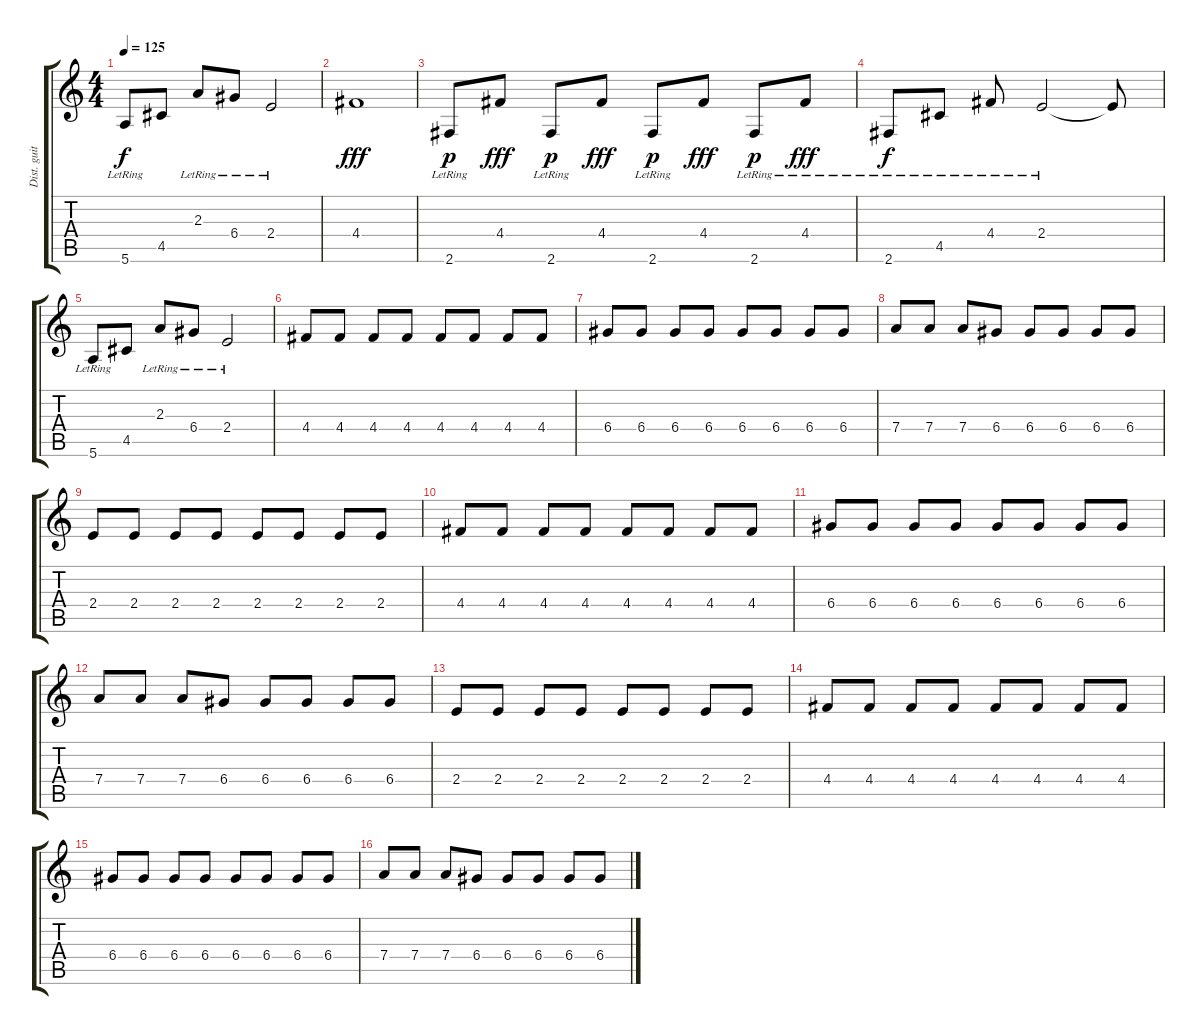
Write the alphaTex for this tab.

\track ("Dist. guitar 2" "Dist. guit") {instrument overdrivenguitar}
\staff {score tabs}
\tuning (E4 B3 G3 D3 A2 E2) {hide}
\ts (4 4)
\tempo 125
\clef g2
\ks c
5.6{lr}.8{dy f} 4.5.8 2.3{lr}.8 6.4{lr}.8 2.4{lr}.2 |
4.4.1{dy fff} |
2.6{lr}.8{dy p} 4.4.8{dy fff} 2.6{lr}.8{dy p} 4.4.8{dy fff} 2.6{lr}.8{dy p} 4.4.8{dy fff} 2.6{lr}.8{dy p} 4.4{lr}.8{dy fff} |
2.6{lr}.8{dy f} 4.5{lr}.8 4.4{lr}.8 2.4{lr}.2 2.4{t}.8 |
5.6{lr}.8 4.5.8 2.3{lr}.8 6.4{lr}.8 2.4{lr}.2 |
4.4.8 4.4.8 4.4.8 4.4.8 4.4.8 4.4.8 4.4.8 4.4.8 |
6.4.8 6.4.8 6.4.8 6.4.8 6.4.8 6.4.8 6.4.8 6.4.8 |
7.4.8 7.4.8 7.4.8 6.4.8 6.4.8 6.4.8 6.4.8 6.4.8 |
2.4.8 2.4.8 2.4.8 2.4.8 2.4.8 2.4.8 2.4.8 2.4.8 |
4.4.8 4.4.8 4.4.8 4.4.8 4.4.8 4.4.8 4.4.8 4.4.8 |
6.4.8 6.4.8 6.4.8 6.4.8 6.4.8 6.4.8 6.4.8 6.4.8 |
7.4.8 7.4.8 7.4.8 6.4.8 6.4.8 6.4.8 6.4.8 6.4.8 |
2.4.8 2.4.8 2.4.8 2.4.8 2.4.8 2.4.8 2.4.8 2.4.8 |
4.4.8 4.4.8 4.4.8 4.4.8 4.4.8 4.4.8 4.4.8 4.4.8 |
6.4.8 6.4.8 6.4.8 6.4.8 6.4.8 6.4.8 6.4.8 6.4.8 |
7.4.8 7.4.8 7.4.8 6.4.8 6.4.8 6.4.8 6.4.8 6.4.8
